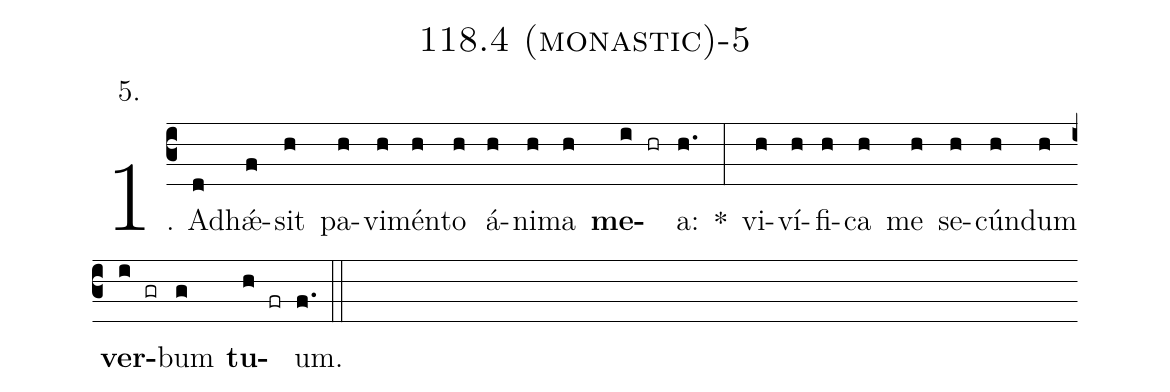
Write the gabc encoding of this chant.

name: 118.4 (monastic)-5;
annotation: 5.;
%%
(c3)1. Ad(d)hǽ(f)sit(h) pa(h)vi(h)mén(h)to(h) á(h)ni(h)ma(h) <b>me</b>(i hr)a:(h.) *(:) vi(h)ví(h)fi(h)ca(h) me(h) se(h)cún(h)dum(h) <b>ver</b>(i gr)bum(g) <b>tu</b>(h fr)um.(f.) (::)
